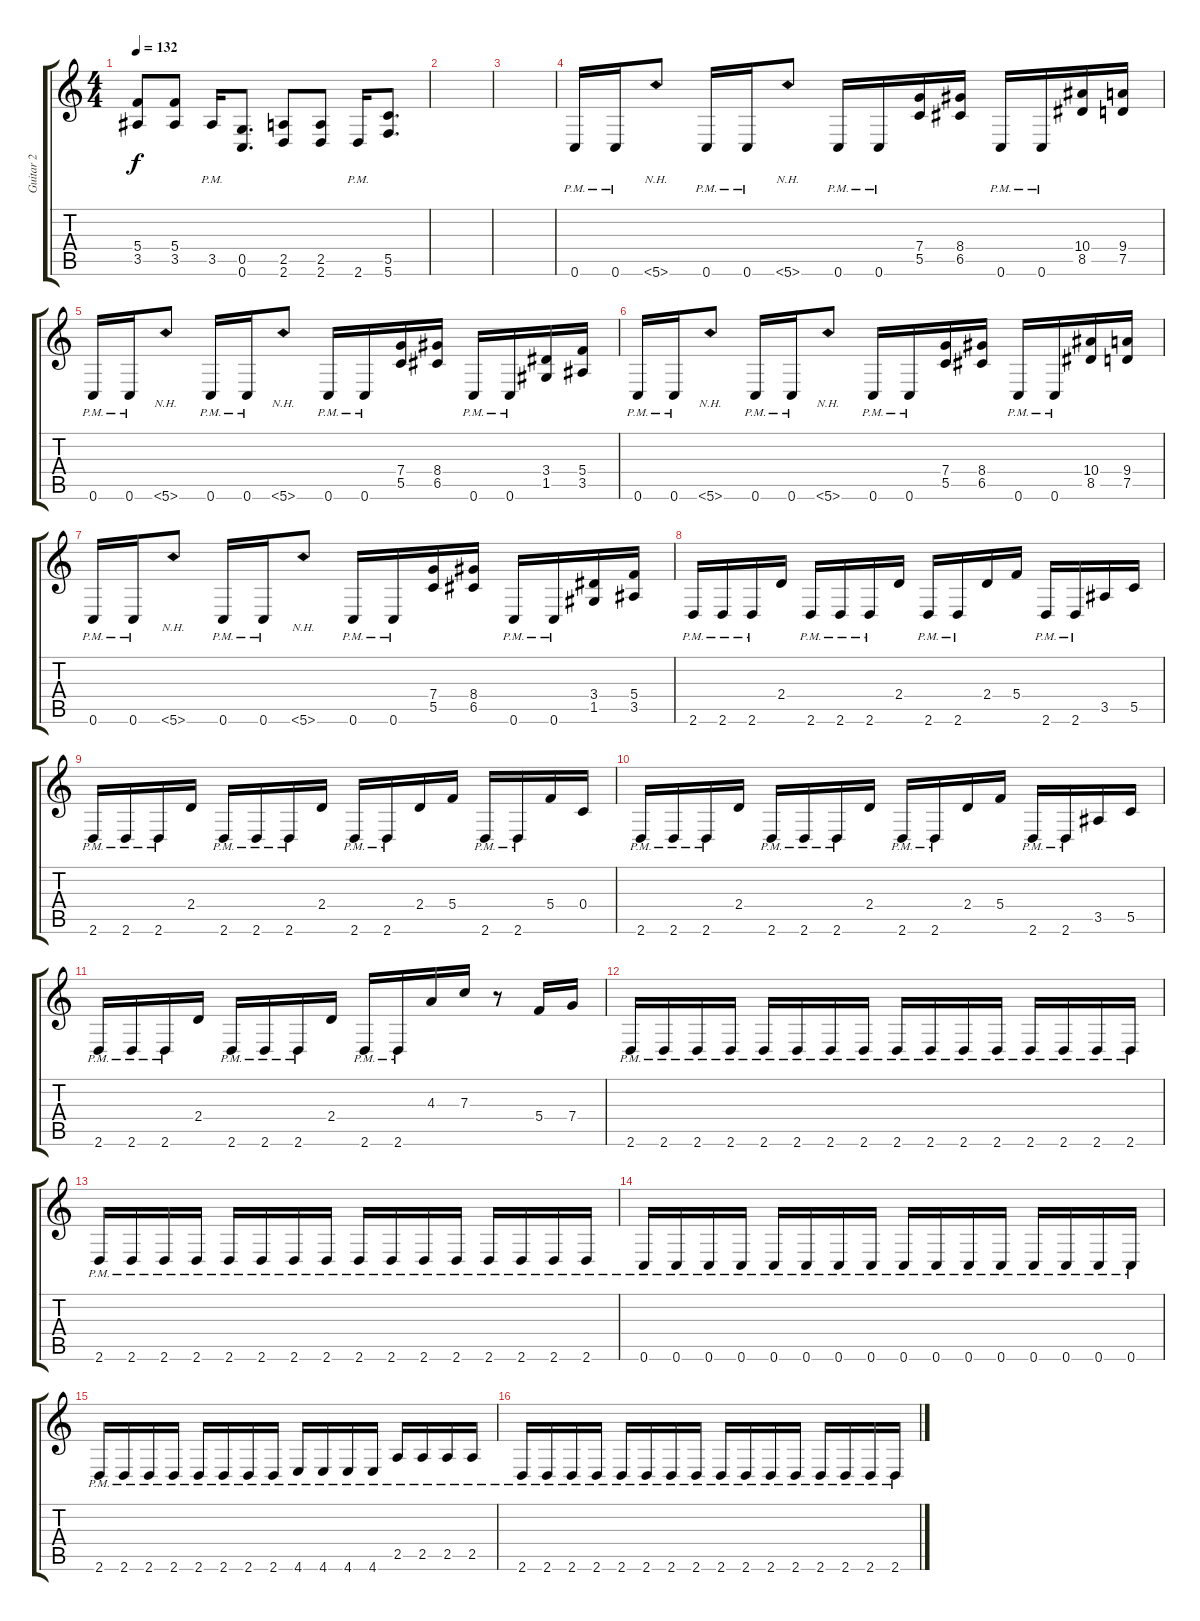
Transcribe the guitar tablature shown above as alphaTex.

\track ("Guitar 2" "Guitar 2") {instrument distortionguitar}
\staff {score tabs}
\tuning (D4 A3 F3 C3 G2 C2) {hide}
\ts (4 4)
\tempo 132
\clef g2
\ks c
(5.4 3.5).8{dy f} (5.4 3.5).8 3.5{pm}.16 (0.5 0.6).8{d} (2.5 2.6).8 (2.5 2.6).8 2.6{pm}.16 (5.5 5.6).8{d} |
|
|
0.6{pm}.16 0.6{pm}.16 5.6{nh}.8 0.6{pm}.16 0.6{pm}.16 5.6{nh}.8 0.6{pm}.16 0.6{pm}.16 (7.4 5.5).16 (8.4 6.5).16 0.6{pm}.16 0.6{pm}.16 (10.4 8.5).16 (9.4 7.5).16 |
0.6{pm}.16 0.6{pm}.16 5.6{nh}.8 0.6{pm}.16 0.6{pm}.16 5.6{nh}.8 0.6{pm}.16 0.6{pm}.16 (7.4 5.5).16 (8.4 6.5).16 0.6{pm}.16 0.6{pm}.16 (3.4 1.5).16 (5.4 3.5).16 |
0.6{pm}.16 0.6{pm}.16 5.6{nh}.8 0.6{pm}.16 0.6{pm}.16 5.6{nh}.8 0.6{pm}.16 0.6{pm}.16 (7.4 5.5).16 (8.4 6.5).16 0.6{pm}.16 0.6{pm}.16 (10.4 8.5).16 (9.4 7.5).16 |
0.6{pm}.16 0.6{pm}.16 5.6{nh}.8 0.6{pm}.16 0.6{pm}.16 5.6{nh}.8 0.6{pm}.16 0.6{pm}.16 (7.4 5.5).16 (8.4 6.5).16 0.6{pm}.16 0.6{pm}.16 (3.4 1.5).16 (5.4 3.5).16 |
2.6{pm}.16 2.6{pm}.16 2.6{pm}.16 2.4.16 2.6{pm}.16 2.6{pm}.16 2.6{pm}.16 2.4.16 2.6{pm}.16 2.6{pm}.16 2.4.16 5.4.16 2.6{pm}.16 2.6{pm}.16 3.5.16 5.5.16 |
2.6{pm}.16 2.6{pm}.16 2.6{pm}.16 2.4.16 2.6{pm}.16 2.6{pm}.16 2.6{pm}.16 2.4.16 2.6{pm}.16 2.6{pm}.16 2.4.16 5.4.16 2.6{pm}.16 2.6{pm}.16 5.4.16 0.4.16 |
2.6{pm}.16 2.6{pm}.16 2.6{pm}.16 2.4.16 2.6{pm}.16 2.6{pm}.16 2.6{pm}.16 2.4.16 2.6{pm}.16 2.6{pm}.16 2.4.16 5.4.16 2.6{pm}.16 2.6{pm}.16 3.5.16 5.5.16 |
2.6{pm}.16 2.6{pm}.16 2.6{pm}.16 2.4.16 2.6{pm}.16 2.6{pm}.16 2.6{pm}.16 2.4.16 2.6{pm}.16 2.6{pm}.16 4.3.16 7.3.16 r.8 5.4.16 7.4.16 |
2.6{pm}.16 2.6{pm}.16 2.6{pm}.16 2.6{pm}.16 2.6{pm}.16 2.6{pm}.16 2.6{pm}.16 2.6{pm}.16 2.6{pm}.16 2.6{pm}.16 2.6{pm}.16 2.6{pm}.16 2.6{pm}.16 2.6{pm}.16 2.6{pm}.16 2.6{pm}.16 |
2.6{pm}.16 2.6{pm}.16 2.6{pm}.16 2.6{pm}.16 2.6{pm}.16 2.6{pm}.16 2.6{pm}.16 2.6{pm}.16 2.6{pm}.16 2.6{pm}.16 2.6{pm}.16 2.6{pm}.16 2.6{pm}.16 2.6{pm}.16 2.6{pm}.16 2.6{pm}.16 |
0.6{pm}.16 0.6{pm}.16 0.6{pm}.16 0.6{pm}.16 0.6{pm}.16 0.6{pm}.16 0.6{pm}.16 0.6{pm}.16 0.6{pm}.16 0.6{pm}.16 0.6{pm}.16 0.6{pm}.16 0.6{pm}.16 0.6{pm}.16 0.6{pm}.16 0.6{pm}.16 |
2.6{pm}.16 2.6{pm}.16 2.6{pm}.16 2.6{pm}.16 2.6{pm}.16 2.6{pm}.16 2.6{pm}.16 2.6{pm}.16 4.6{pm}.16 4.6{pm}.16 4.6{pm}.16 4.6{pm}.16 2.5{pm}.16 2.5{pm}.16 2.5{pm}.16 2.5{pm}.16 |
2.6{pm}.16 2.6{pm}.16 2.6{pm}.16 2.6{pm}.16 2.6{pm}.16 2.6{pm}.16 2.6{pm}.16 2.6{pm}.16 2.6{pm}.16 2.6{pm}.16 2.6{pm}.16 2.6{pm}.16 2.6{pm}.16 2.6{pm}.16 2.6{pm}.16 2.6{pm}.16
